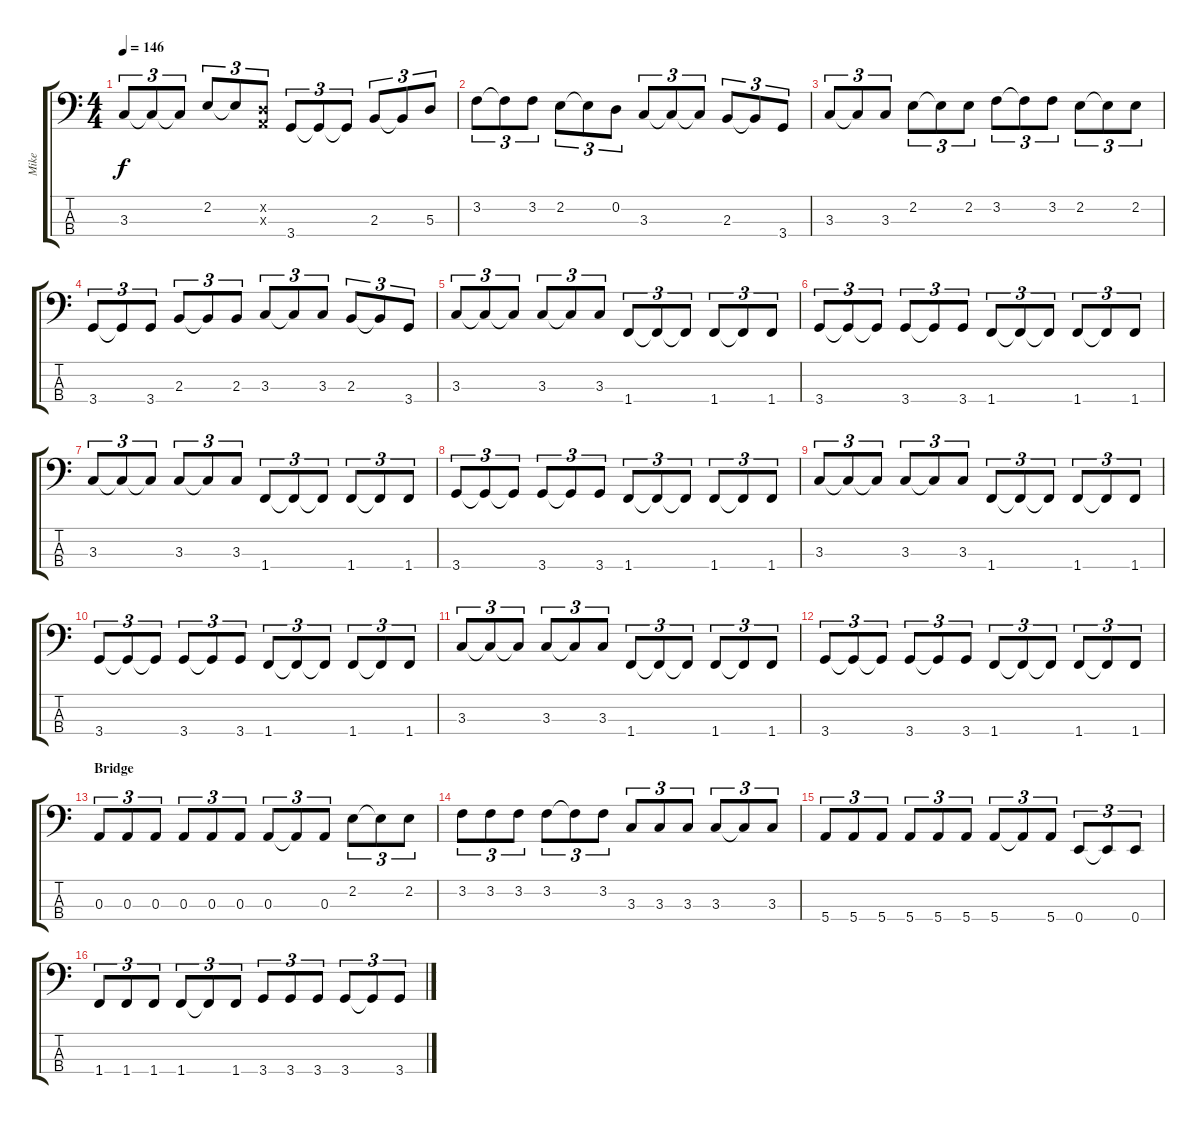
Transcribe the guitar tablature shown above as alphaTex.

\track ("Mike" "Mike") {instrument electricbasspick}
\staff {score tabs}
\tuning (G2 D2 A1 E1) {hide}
\ts (4 4)
\tempo 146
\clef f4
\ks c
3.3.8{tu (3 2) dy f} 3.3{t}.8{tu (3 2)} 3.3{t}.8{tu (3 2)} 2.2.8{tu (3 2)} 2.2{t}.8{tu (3 2)} (0.2{x} 0.3{x}).8{tu (3 2)} 3.4.8{tu (3 2)} 3.4{t}.8{tu (3 2)} 3.4{t}.8{tu (3 2)} 2.3.8{tu (3 2)} 2.3{t}.8{tu (3 2)} 5.3.8{tu (3 2)} |
3.2.8{tu (3 2)} 3.2{t}.8{tu (3 2)} 3.2.8{tu (3 2)} 2.2.8{tu (3 2)} 2.2{t}.8{tu (3 2)} 0.2.8{tu (3 2)} 3.3.8{tu (3 2)} 3.3{t}.8{tu (3 2)} 3.3{t}.8{tu (3 2)} 2.3.8{tu (3 2)} 2.3{t}.8{tu (3 2)} 3.4.8{tu (3 2)} |
3.3.8{tu (3 2)} 3.3{t}.8{tu (3 2)} 3.3.8{tu (3 2)} 2.2.8{tu (3 2)} 2.2{t}.8{tu (3 2)} 2.2.8{tu (3 2)} 3.2.8{tu (3 2)} 3.2{t}.8{tu (3 2)} 3.2.8{tu (3 2)} 2.2.8{tu (3 2)} 2.2{t}.8{tu (3 2)} 2.2.8{tu (3 2)} |
3.4.8{tu (3 2)} 3.4{t}.8{tu (3 2)} 3.4.8{tu (3 2)} 2.3.8{tu (3 2)} 2.3{t}.8{tu (3 2)} 2.3.8{tu (3 2)} 3.3.8{tu (3 2)} 3.3{t}.8{tu (3 2)} 3.3.8{tu (3 2)} 2.3.8{tu (3 2)} 2.3{t}.8{tu (3 2)} 3.4.8{tu (3 2)} |
3.3.8{tu (3 2)} 3.3{t}.8{tu (3 2)} 3.3{t}.8{tu (3 2)} 3.3.8{tu (3 2)} 3.3{t}.8{tu (3 2)} 3.3.8{tu (3 2)} 1.4.8{tu (3 2)} 1.4{t}.8{tu (3 2)} 1.4{t}.8{tu (3 2)} 1.4.8{tu (3 2)} 1.4{t}.8{tu (3 2)} 1.4.8{tu (3 2)} |
3.4.8{tu (3 2)} 3.4{t}.8{tu (3 2)} 3.4{t}.8{tu (3 2)} 3.4.8{tu (3 2)} 3.4{t}.8{tu (3 2)} 3.4.8{tu (3 2)} 1.4.8{tu (3 2)} 1.4{t}.8{tu (3 2)} 1.4{t}.8{tu (3 2)} 1.4.8{tu (3 2)} 1.4{t}.8{tu (3 2)} 1.4.8{tu (3 2)} |
3.3.8{tu (3 2)} 3.3{t}.8{tu (3 2)} 3.3{t}.8{tu (3 2)} 3.3.8{tu (3 2)} 3.3{t}.8{tu (3 2)} 3.3.8{tu (3 2)} 1.4.8{tu (3 2)} 1.4{t}.8{tu (3 2)} 1.4{t}.8{tu (3 2)} 1.4.8{tu (3 2)} 1.4{t}.8{tu (3 2)} 1.4.8{tu (3 2)} |
3.4.8{tu (3 2)} 3.4{t}.8{tu (3 2)} 3.4{t}.8{tu (3 2)} 3.4.8{tu (3 2)} 3.4{t}.8{tu (3 2)} 3.4.8{tu (3 2)} 1.4.8{tu (3 2)} 1.4{t}.8{tu (3 2)} 1.4{t}.8{tu (3 2)} 1.4.8{tu (3 2)} 1.4{t}.8{tu (3 2)} 1.4.8{tu (3 2)} |
3.3.8{tu (3 2)} 3.3{t}.8{tu (3 2)} 3.3{t}.8{tu (3 2)} 3.3.8{tu (3 2)} 3.3{t}.8{tu (3 2)} 3.3.8{tu (3 2)} 1.4.8{tu (3 2)} 1.4{t}.8{tu (3 2)} 1.4{t}.8{tu (3 2)} 1.4.8{tu (3 2)} 1.4{t}.8{tu (3 2)} 1.4.8{tu (3 2)} |
3.4.8{tu (3 2)} 3.4{t}.8{tu (3 2)} 3.4{t}.8{tu (3 2)} 3.4.8{tu (3 2)} 3.4{t}.8{tu (3 2)} 3.4.8{tu (3 2)} 1.4.8{tu (3 2)} 1.4{t}.8{tu (3 2)} 1.4{t}.8{tu (3 2)} 1.4.8{tu (3 2)} 1.4{t}.8{tu (3 2)} 1.4.8{tu (3 2)} |
3.3.8{tu (3 2)} 3.3{t}.8{tu (3 2)} 3.3{t}.8{tu (3 2)} 3.3.8{tu (3 2)} 3.3{t}.8{tu (3 2)} 3.3.8{tu (3 2)} 1.4.8{tu (3 2)} 1.4{t}.8{tu (3 2)} 1.4{t}.8{tu (3 2)} 1.4.8{tu (3 2)} 1.4{t}.8{tu (3 2)} 1.4.8{tu (3 2)} |
3.4.8{tu (3 2)} 3.4{t}.8{tu (3 2)} 3.4{t}.8{tu (3 2)} 3.4.8{tu (3 2)} 3.4{t}.8{tu (3 2)} 3.4.8{tu (3 2)} 1.4.8{tu (3 2)} 1.4{t}.8{tu (3 2)} 1.4{t}.8{tu (3 2)} 1.4.8{tu (3 2)} 1.4{t}.8{tu (3 2)} 1.4.8{tu (3 2)} |
\section ("" "Bridge")
0.3.8{tu (3 2)} 0.3.8{tu (3 2)} 0.3.8{tu (3 2)} 0.3.8{tu (3 2)} 0.3.8{tu (3 2)} 0.3.8{tu (3 2)} 0.3.8{tu (3 2)} 0.3{t}.8{tu (3 2)} 0.3.8{tu (3 2)} 2.2.8{tu (3 2)} 2.2{t}.8{tu (3 2)} 2.2.8{tu (3 2)} |
3.2.8{tu (3 2)} 3.2.8{tu (3 2)} 3.2.8{tu (3 2)} 3.2.8{tu (3 2)} 3.2{t}.8{tu (3 2)} 3.2.8{tu (3 2)} 3.3.8{tu (3 2)} 3.3.8{tu (3 2)} 3.3.8{tu (3 2)} 3.3.8{tu (3 2)} 3.3{t}.8{tu (3 2)} 3.3.8{tu (3 2)} |
5.4.8{tu (3 2)} 5.4.8{tu (3 2)} 5.4.8{tu (3 2)} 5.4.8{tu (3 2)} 5.4.8{tu (3 2)} 5.4.8{tu (3 2)} 5.4.8{tu (3 2)} 5.4{t}.8{tu (3 2)} 5.4.8{tu (3 2)} 0.4.8{tu (3 2)} 0.4{t}.8{tu (3 2)} 0.4.8{tu (3 2)} |
1.4.8{tu (3 2)} 1.4.8{tu (3 2)} 1.4.8{tu (3 2)} 1.4.8{tu (3 2)} 1.4{t}.8{tu (3 2)} 1.4.8{tu (3 2)} 3.4.8{tu (3 2)} 3.4.8{tu (3 2)} 3.4.8{tu (3 2)} 3.4.8{tu (3 2)} 3.4{t}.8{tu (3 2)} 3.4.8{tu (3 2)}
